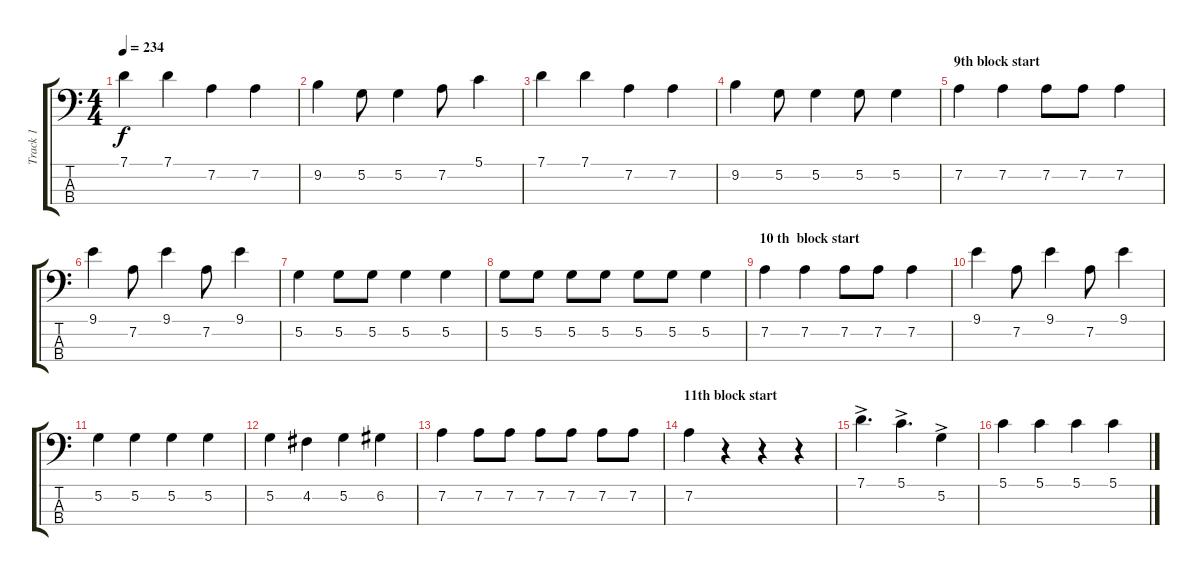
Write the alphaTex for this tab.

\track ("Track 1" "Track 1") {instrument slapbass2}
\staff {score tabs}
\tuning (G2 D2 A1 E1) {hide}
\ts (4 4)
\tempo 234
\clef f4
\ks c
7.1.4{dy f} 7.1.4 7.2.4 7.2.4 |
9.2.4 5.2.8 5.2.4 7.2.8 5.1.4 |
7.1.4 7.1.4 7.2.4 7.2.4 |
9.2.4 5.2.8 5.2.4 5.2.8 5.2.4 |
\section ("" "9th block start")
7.2.4 7.2.4 7.2.8 7.2.8 7.2.4 |
9.1.4 7.2.8 9.1.4 7.2.8 9.1.4 |
5.2.4 5.2.8 5.2.8 5.2.4 5.2.4 |
5.2.8 5.2.8 5.2.8 5.2.8 5.2.8 5.2.8 5.2.4 |
\section ("" "10 th  block start")
7.2.4 7.2.4 7.2.8 7.2.8 7.2.4 |
9.1.4 7.2.8 9.1.4 7.2.8 9.1.4 |
5.2.4 5.2.4 5.2.4 5.2.4 |
5.2.4 4.2.4 5.2.4 6.2.4 |
7.2.4 7.2.8 7.2.8 7.2.8 7.2.8 7.2.8 7.2.8 |
\section ("" "11th block start")
7.2.4 r.4 r.4 r.4 |
7.1{ac}.4{d} 5.1{ac}.4{d} 5.2{ac}.4 |
5.1.4 5.1.4 5.1.4 5.1.4
